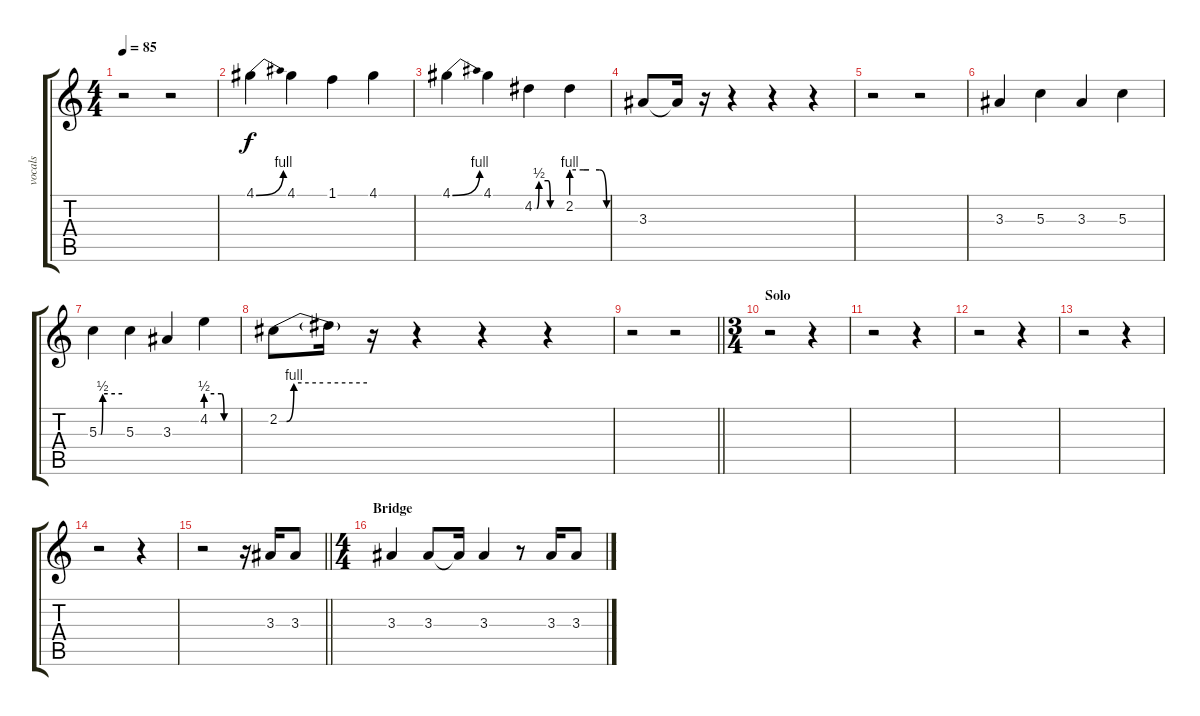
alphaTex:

\track ("vocals" "vocals") {instrument acousticguitarnylon}
\staff {score tabs}
\tuning (E4 B3 G3 D3 A2 E2) {hide}
\ts (4 4)
\tempo 85
\clef g2
\ks c
r.2{dy f} r.2 |
4.1{be (bend 0 0 60 4)}.4 4.1.4 1.1.4 4.1.4 |
4.1{be (bend 0 0 60 4)}.4 4.1.4 4.2{be (custom 0 0 5 0 10 2 30 2 35 0 60 0)}.4 2.2{be (custom 0 4 20 4 30 4 48 4 60 0)}.4 |
3.3.8 3.3{t}.16 r.16 r.4 r.4 r.4 |
r.2 r.2 |
3.3.4 5.3.4 3.3.4 5.3.4 |
5.3{be (custom 0 0 5 0 10 2 60 2)}.4 5.3.4 3.3.4 4.2{be (custom 0 2 30 2 35 0 45 0 60 0)}.4 |
2.2{be (custom 0 0 5 0 10 4 30 4 60 4)}.8 2.2{t}.16 r.16 r.4 r.4 r.4 |
\barLineRight lightlight
r.2 r.2 |
\ts (3 4)
\section ("" "Solo")
r.2 r.4 |
r.2 r.4 |
r.2 r.4 |
r.2 r.4 |
r.2 r.4 |
\barLineRight lightlight
r.2 r.16 3.3.16 3.3.8 |
\ts (4 4)
\section ("" "Bridge")
3.3.4 3.3.8 3.3{t}.16 3.3.4 r.8 3.3.16 3.3.8
